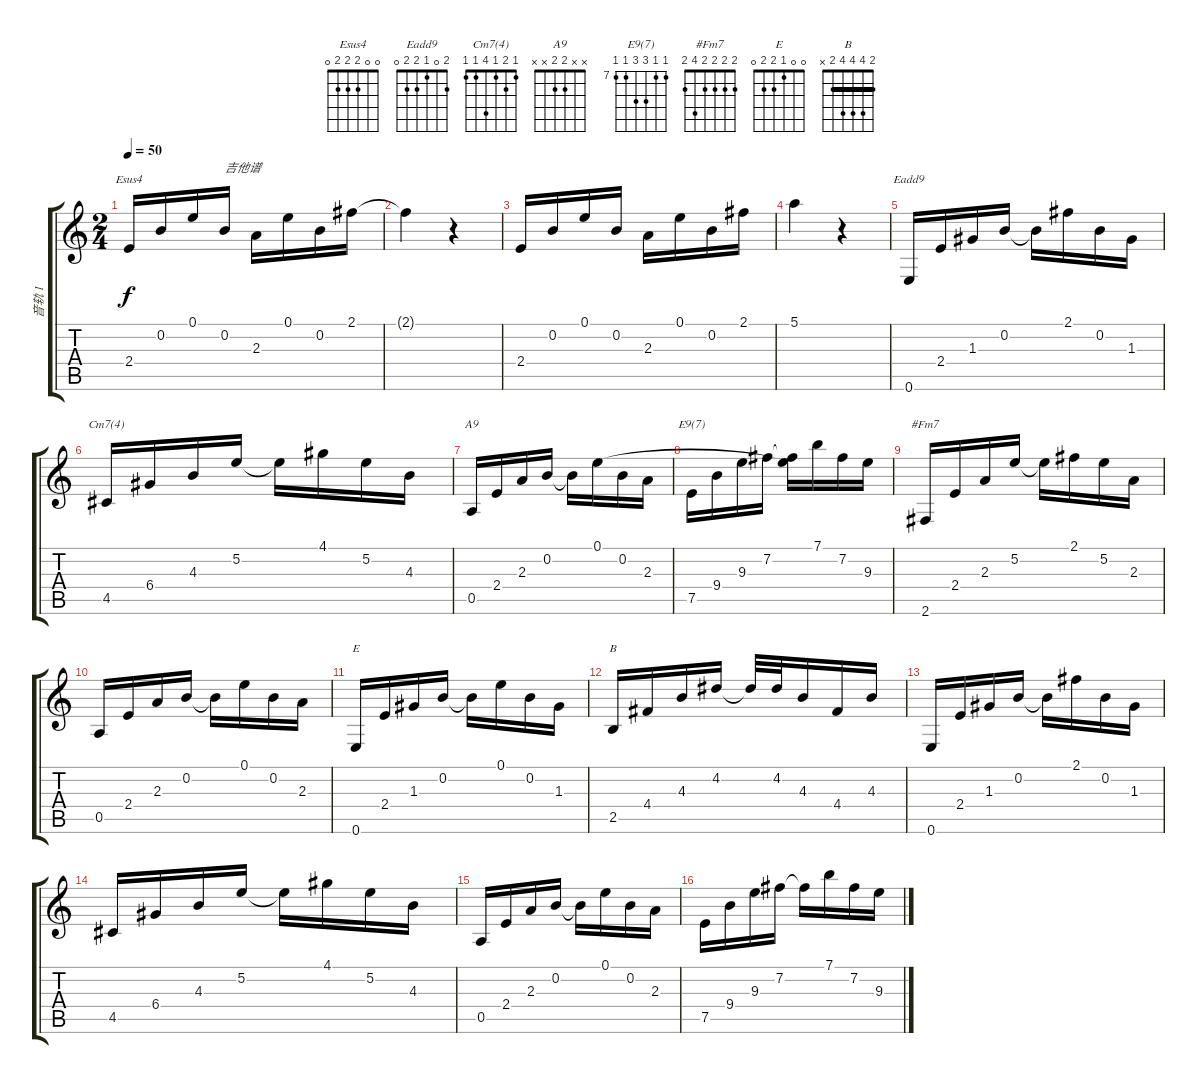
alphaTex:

\track ("音轨 1" "音轨 1") {instrument acousticguitarnylon}
\staff {score tabs}
\tuning (E4 B3 G3 D3 A2 E2) {hide}
\chord ("Esus4" 0 0 2 2 2 0)
\chord ("Eadd9" 2 0 1 2 2 0)
\chord ("Cm7(4)" 1 2 1 4 1 1)
\chord ("A9" x x 2 2 x x)
\chord ("E9(7)" 7 7 9 9 7 7) {firstfret 7}
\chord ("#Fm7" 2 2 2 2 4 2)
\chord ("E" 0 0 1 2 2 0)
\chord ("B" 2 4 4 4 2 x) {barre 2}
\ts (2 4)
\tempo 50
\clef g2
\ks c
2.4.16{ch "Esus4" dy f instrument acousticguitarnylon} 0.2.16 0.1.16 0.2.16{txt "吉他谱"} 2.3.16 0.1.16 0.2.16 2.1.16 |
2.1{t}.4 r.4 |
2.4.16 0.2.16 0.1.16 0.2.16 2.3.16 0.1.16 0.2.16 2.1.16 |
5.1.4 r.4 |
0.6.16{ch "Eadd9"} 2.4.16 1.3.16 0.2.16 0.2{t}.16 2.1.16 0.2.16 1.3.16 |
4.5.16{ch "Cm7(4)"} 6.4.16 4.3.16 5.2.16 5.2{t}.16 4.1.16 5.2.16 4.3.16 |
0.5.16{ch "A9"} 2.4.16 2.3.16 0.2.16 0.2{t}.16 0.1.16 0.2.16 2.3.16 |
7.5.16{ch "E9(7)"} 9.4.16 9.3.16 7.2.16 (0.1{t} 7.2{t}).16 7.1.16 7.2.16 9.3.16 |
2.6.16{ch "#Fm7"} 2.4.16 2.3.16 5.2.16 5.2{t}.16 2.1.16 5.2.16 2.3.16 |
0.5.16 2.4.16 2.3.16 0.2.16 0.2{t}.16 0.1.16 0.2.16 2.3.16 |
0.6.16{ch "E"} 2.4.16 1.3.16 0.2.16 0.2{t}.16 0.1.16 0.2.16 1.3.16 |
2.5.16{ch "B"} 4.4.16 4.3.16 4.2.16 4.2{t}.32 4.2.32 4.3.16 4.4.16 4.3.16 |
0.6.16 2.4.16 1.3.16 0.2.16 0.2{t}.16 2.1.16 0.2.16 1.3.16 |
4.5.16 6.4.16 4.3.16 5.2.16 5.2{t}.16 4.1.16 5.2.16 4.3.16 |
0.5.16 2.4.16 2.3.16 0.2.16 0.2{t}.16 0.1.16 0.2.16 2.3.16 |
7.5.16 9.4.16 9.3.16 7.2.16 7.2{t}.16 7.1.16 7.2.16 9.3.16
